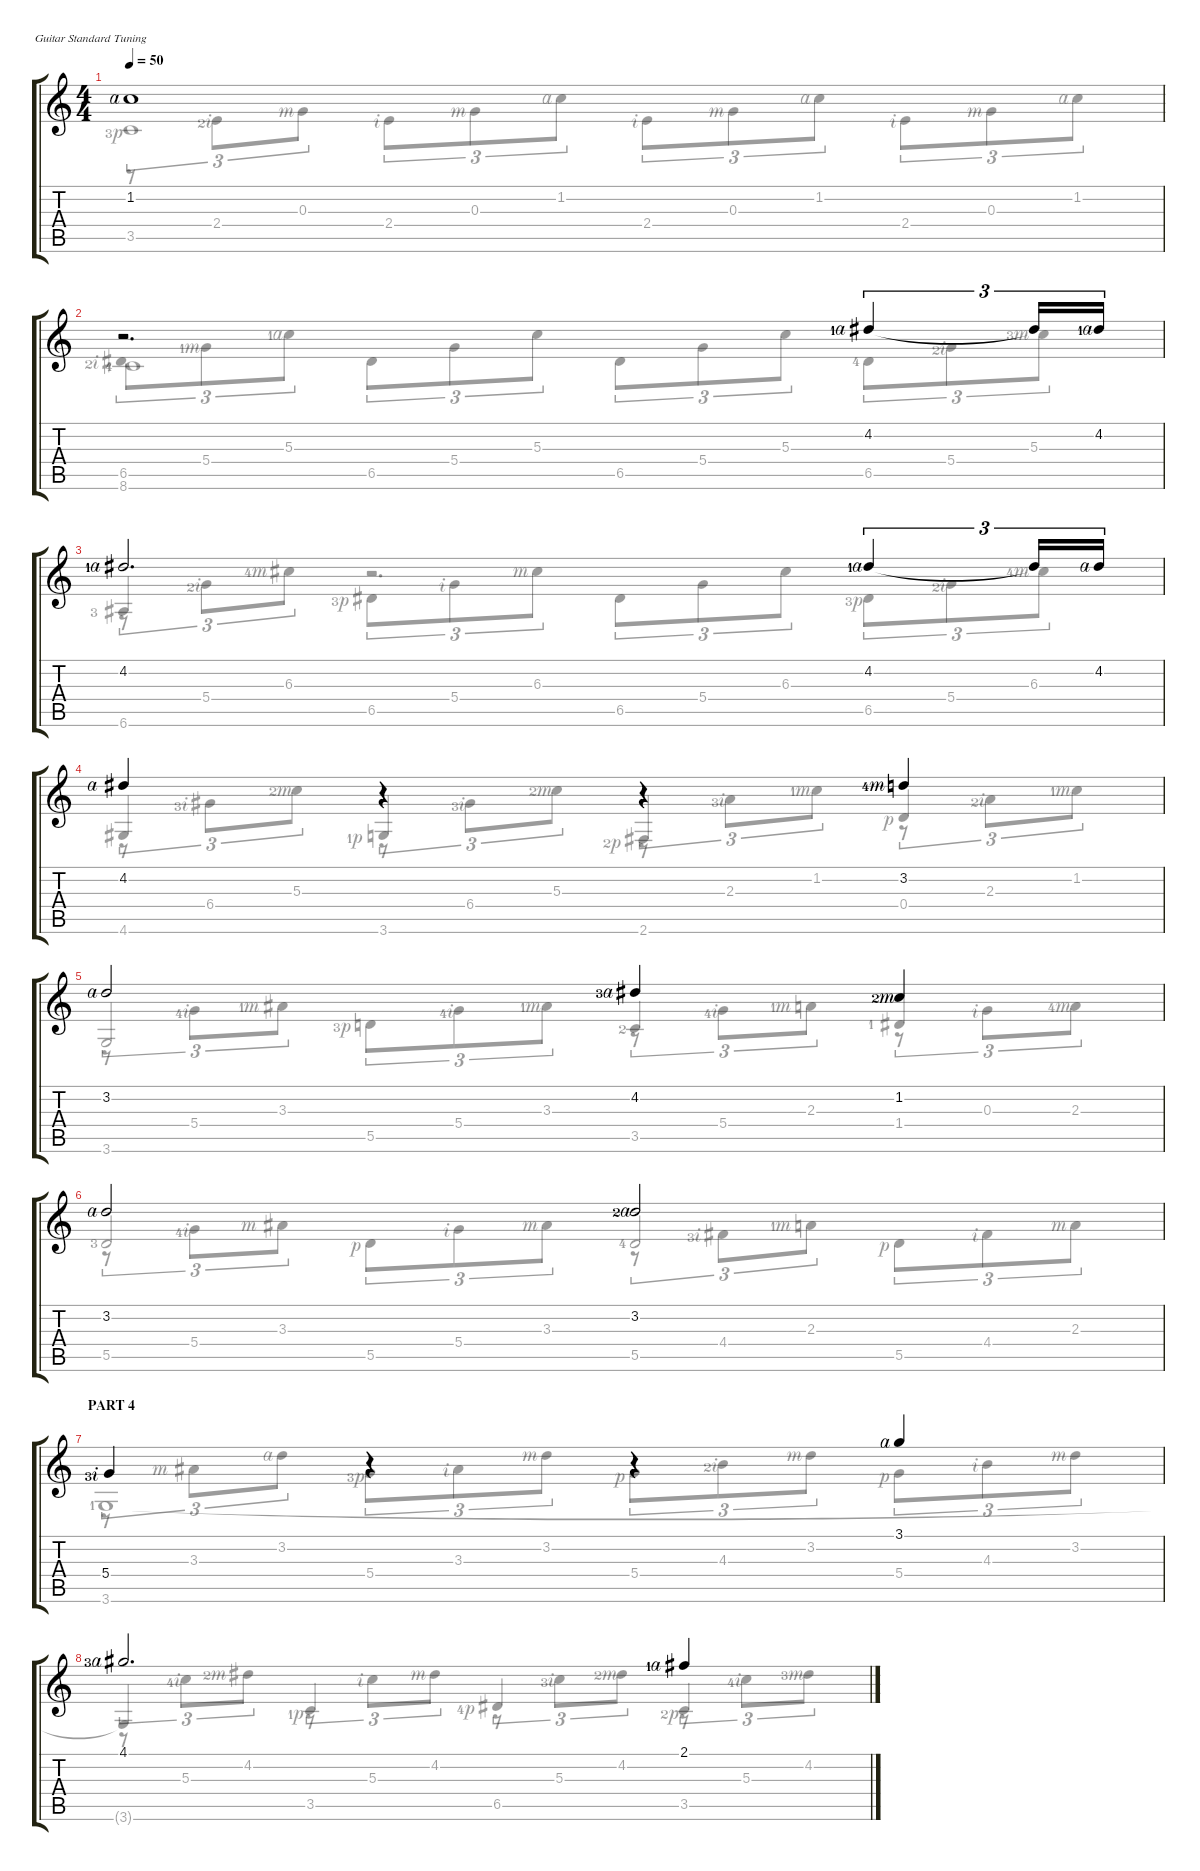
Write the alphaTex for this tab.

\defaultSystemsLayout 4
\hideDynamics
\bracketExtendMode groupsimilarinstruments
\singleTrackTrackNamePolicy hidden
\multiTrackTrackNamePolicy hidden
\firstSystemTrackNameOrientation horizontal
\otherSystemsTrackNameOrientation horizontal
\chordDiagramsInScore
\track ("Nylon Guitar" "N-Gt") {instrument acousticguitarnylon}
\staff {score tabs}
\tuning (E4 B3 G3 D3 A2 E2)
\voice
\ts (4 4)
\tempo 50
\clef g2
\ks c
1.2{rf 4}.1{dy mf} |
r.2{d} 4.2{lf 2 rf 4}.4{tu (3 2)} 4.2{t}.16{tu (3 2)} 4.2{lf 2 rf 4}.16{tu (3 2)} |
4.2{lf 2 rf 4}.2{d} 4.2{lf 2 rf 4}.4{tu (3 2)} 4.2{t}.16{tu (3 2)} 4.2{rf 4}.16{tu (3 2)} |
4.2{rf 4}.4 r.4 r.4 3.2{lf 5 rf 3}.4 |
3.2{rf 4}.2 4.2{lf 4 rf 4}.4 1.2{lf 3 rf 3}.4 |
3.2{rf 4}.2 3.2{lf 3 rf 4}.2 |
\section ("" "PART 4 ")
5.4{lf 4 rf 2}.4 r.4 r.4 3.1{rf 4}.4 |
4.1{lf 4 rf 4}.2{d} 2.1{lf 2 rf 4}.4
\voice
\clef g2
\ottava regular
\simile none
\ks c
3.5{lf 4 rf 1}.1{dy mf} |
8.6{lf 5}.1 |
6.6{lf 4}.4{beam invert} r.2{d} |
4.6.4{beam invert} 3.6{lf 2 rf 1}.4{beam invert} 2.6{lf 3 rf 1}.4{beam invert} 0.4{rf 1}.4{beam invert} |
3.6.2{beam invert} 3.5{lf 3}.4{beam invert} 1.4{lf 2}.4{beam invert} |
5.5{lf 4}.2{beam invert} 5.5{lf 5}.2{beam invert} |
3.6{lf 2}.1{beam invert} |
3.6{t}.4{beam invert} 3.5{lf 2 rf 1}.4{beam invert} 6.5{lf 5 rf 1}.4{beam invert} 3.5{lf 3 rf 1}.4{beam invert}
\voice
\clef g2
\ottava regular
\simile none
\ks c
r.8{tu (3 2) dy mf} 2.4{lf 3 rf 2}.8{tu (3 2)} 0.3{rf 3}.8{tu (3 2)} 2.4{rf 2}.8{tu (3 2)} 0.3{rf 3}.8{tu (3 2)} 1.2{rf 4}.8{tu (3 2)} 2.4{rf 2}.8{tu (3 2)} 0.3{rf 3}.8{tu (3 2)} 1.2{rf 4}.8{tu (3 2)} 2.4{rf 2}.8{tu (3 2)} 0.3{rf 3}.8{tu (3 2)} 1.2{rf 4}.8{tu (3 2)} |
6.5{lf 3 rf 2}.8{tu (3 2)} 5.4{lf 2 rf 3}.8{tu (3 2)} 5.3{lf 2 rf 4}.8{tu (3 2)} 6.5.8{tu (3 2)} 5.4.8{tu (3 2)} 5.3.8{tu (3 2)} 6.5.8{tu (3 2)} 5.4.8{tu (3 2)} 5.3.8{tu (3 2)} 6.5{lf 5}.8{tu (3 2)} 5.4{lf 3 rf 2}.8{tu (3 2)} 5.3{lf 4 rf 3}.8{tu (3 2)} |
r.8{tu (3 2)} 5.4{lf 3 rf 2}.8{tu (3 2)} 6.3{lf 5 rf 3}.8{tu (3 2)} 6.5{lf 4 rf 1}.8{tu (3 2)} 5.4{rf 2}.8{tu (3 2)} 6.3{rf 3}.8{tu (3 2)} 6.5.8{tu (3 2)} 5.4.8{tu (3 2)} 6.3.8{tu (3 2)} 6.5{lf 4 rf 1}.8{tu (3 2)} 5.4{lf 3 rf 2}.8{tu (3 2)} 6.3{lf 5 rf 3}.8{tu (3 2)} |
r.8{tu (3 2)} 6.4{lf 4 rf 2}.8{tu (3 2)} 5.3{lf 3 rf 3}.8{tu (3 2)} r.8{tu (3 2)} 6.4{lf 4 rf 2}.8{tu (3 2)} 5.3{lf 3 rf 3}.8{tu (3 2)} r.8{tu (3 2)} 2.3{lf 4 rf 2}.8{tu (3 2)} 1.2{lf 2 rf 3}.8{tu (3 2)} r.8{tu (3 2)} 2.3{lf 3 rf 2}.8{tu (3 2)} 1.2{lf 2 rf 3}.8{tu (3 2)} |
r.8{tu (3 2)} 5.4{lf 5 rf 2}.8{tu (3 2)} 3.3{lf 2 rf 3}.8{tu (3 2)} 5.5{lf 4 rf 1}.8{tu (3 2)} 5.4{lf 5 rf 2}.8{tu (3 2)} 3.3{lf 2 rf 3}.8{tu (3 2)} r.8{tu (3 2)} 5.4{lf 5 rf 2}.8{tu (3 2)} 2.3{lf 2 rf 3}.8{tu (3 2)} r.8{tu (3 2)} 0.3{rf 2}.8{tu (3 2)} 2.3{lf 5 rf 3}.8{tu (3 2)} |
r.8{tu (3 2)} 5.4{lf 5 rf 2}.8{tu (3 2)} 3.3{rf 3}.8{tu (3 2)} 5.5{rf 1}.8{tu (3 2)} 5.4{rf 2}.8{tu (3 2)} 3.3{rf 3}.8{tu (3 2)} r.8{tu (3 2)} 4.4{lf 4 rf 2}.8{tu (3 2)} 2.3{lf 2 rf 3}.8{tu (3 2)} 5.5{rf 1}.8{tu (3 2)} 4.4{rf 2}.8{tu (3 2)} 2.3{rf 3}.8{tu (3 2)} |
r.8{tu (3 2)} 3.3{rf 3}.8{tu (3 2)} 3.2{rf 4}.8{tu (3 2)} 5.4{lf 4 rf 1}.8{tu (3 2)} 3.3{rf 2}.8{tu (3 2)} 3.2{rf 3}.8{tu (3 2)} 5.4{rf 1}.8{tu (3 2)} 4.3{lf 3 rf 2}.8{tu (3 2)} 3.2{rf 3}.8{tu (3 2)} 5.4{rf 1}.8{tu (3 2)} 4.3{rf 2}.8{tu (3 2)} 3.2{rf 3}.8{tu (3 2)} |
r.8{tu (3 2)} 5.3{lf 5 rf 2}.8{tu (3 2)} 4.2{lf 3 rf 3}.8{tu (3 2)} r.8{tu (3 2)} 5.3{rf 2}.8{tu (3 2)} 4.2{rf 3}.8{tu (3 2)} r.8{tu (3 2)} 5.3{lf 4 rf 2}.8{tu (3 2)} 4.2{lf 3 rf 3}.8{tu (3 2)} r.8{tu (3 2)} 5.3{lf 5 rf 2}.8{tu (3 2)} 4.2{lf 4 rf 3}.8{tu (3 2)}
